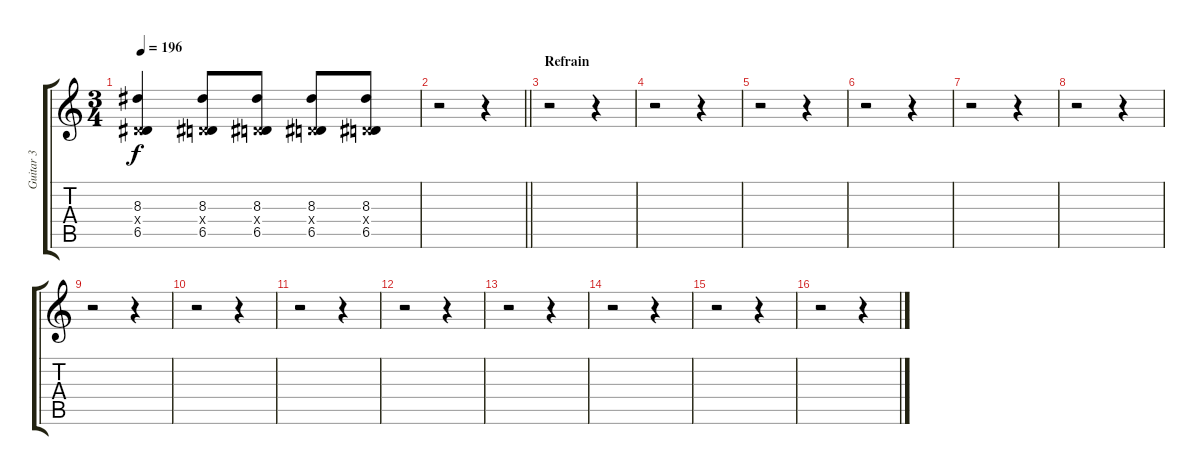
\track ("Guitar 3" "Guitar 3") {instrument distortionguitar}
\staff {score tabs}
\tuning (E4 B3 G3 D3 A2 E2) {hide}
\ts (3 4)
\tempo 196
\clef g2
\ks c
(8.3 0.4{x} 6.5).4{dy f} (8.3 0.4{x} 6.5).8 (8.3 0.4{x} 6.5).8 (8.3 0.4{x} 6.5).8 (8.3 0.4{x} 6.5).8 |
\barLineRight lightlight
r.2 r.4 |
\section ("" "Refrain")
r.2 r.4 |
r.2 r.4 |
r.2 r.4 |
r.2 r.4 |
r.2 r.4 |
r.2 r.4 |
r.2 r.4 |
r.2 r.4 |
r.2 r.4 |
r.2 r.4 |
r.2 r.4 |
r.2 r.4 |
r.2 r.4 |
r.2 r.4
